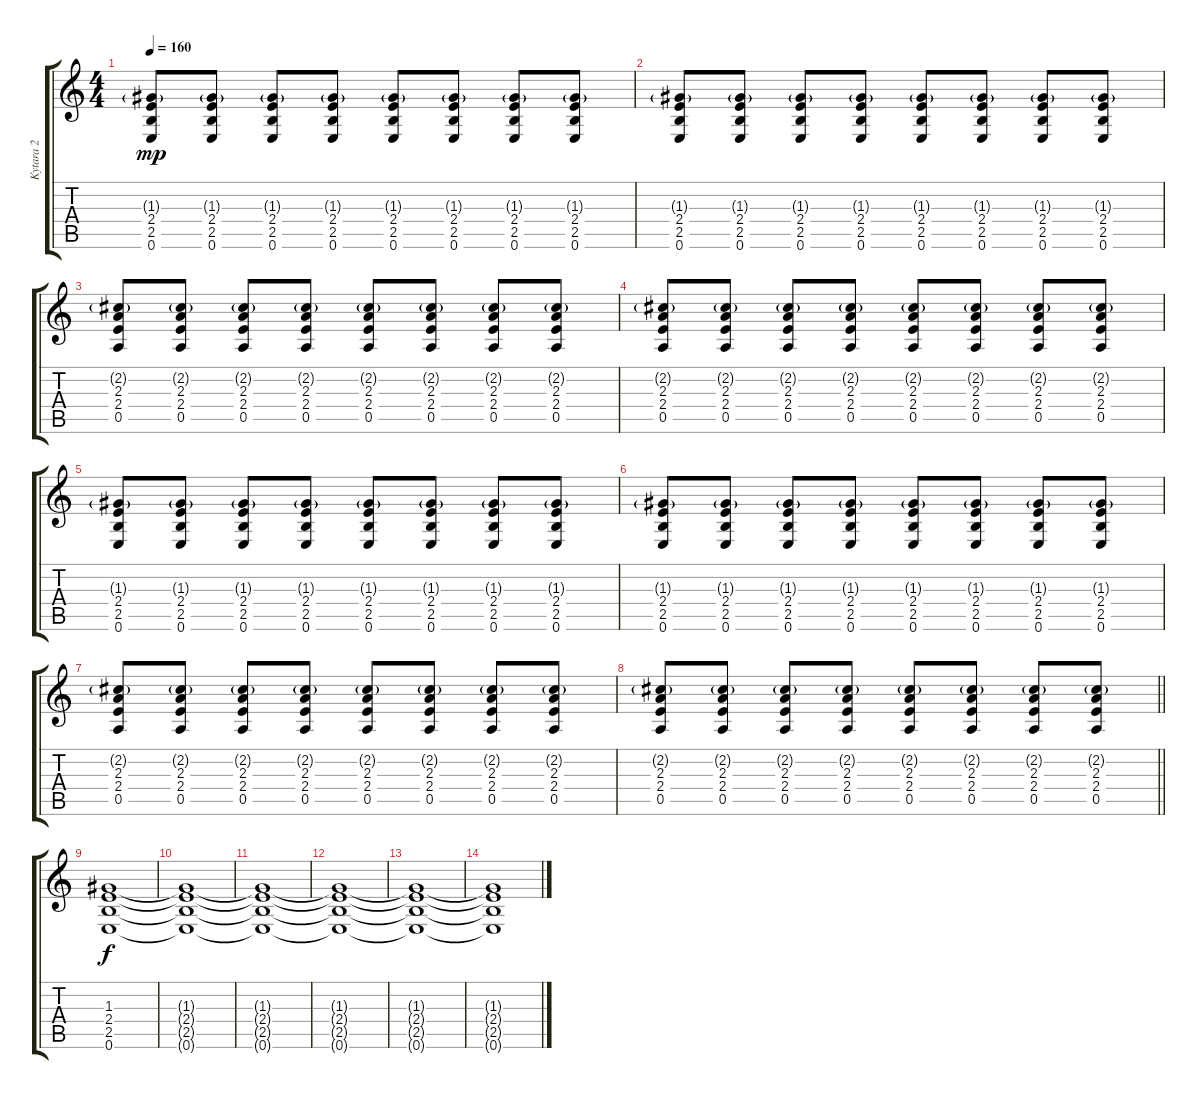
\track ("Kytara 2" "Kytara 2") {instrument overdrivenguitar}
\staff {score tabs}
\tuning (E4 B3 G3 D3 A2 E2) {hide}
\ts (4 4)
\tempo 160
\clef g2
\ks c
(1.3{g} 2.4 2.5 0.6).8{dy mp} (1.3{g} 2.4 2.5 0.6).8 (1.3{g} 2.4 2.5 0.6).8 (1.3{g} 2.4 2.5 0.6).8 (1.3{g} 2.4 2.5 0.6).8 (1.3{g} 2.4 2.5 0.6).8 (1.3{g} 2.4 2.5 0.6).8 (1.3{g} 2.4 2.5 0.6).8 |
(1.3{g} 2.4 2.5 0.6).8 (1.3{g} 2.4 2.5 0.6).8 (1.3{g} 2.4 2.5 0.6).8 (1.3{g} 2.4 2.5 0.6).8 (1.3{g} 2.4 2.5 0.6).8 (1.3{g} 2.4 2.5 0.6).8 (1.3{g} 2.4 2.5 0.6).8 (1.3{g} 2.4 2.5 0.6).8 |
(2.2{g} 2.3 2.4 0.5).8 (2.2{g} 2.3 2.4 0.5).8 (2.2{g} 2.3 2.4 0.5).8 (2.2{g} 2.3 2.4 0.5).8 (2.2{g} 2.3 2.4 0.5).8 (2.2{g} 2.3 2.4 0.5).8 (2.2{g} 2.3 2.4 0.5).8 (2.2{g} 2.3 2.4 0.5).8 |
(2.2{g} 2.3 2.4 0.5).8 (2.2{g} 2.3 2.4 0.5).8 (2.2{g} 2.3 2.4 0.5).8 (2.2{g} 2.3 2.4 0.5).8 (2.2{g} 2.3 2.4 0.5).8 (2.2{g} 2.3 2.4 0.5).8 (2.2{g} 2.3 2.4 0.5).8 (2.2{g} 2.3 2.4 0.5).8 |
(1.3{g} 2.4 2.5 0.6).8 (1.3{g} 2.4 2.5 0.6).8 (1.3{g} 2.4 2.5 0.6).8 (1.3{g} 2.4 2.5 0.6).8 (1.3{g} 2.4 2.5 0.6).8 (1.3{g} 2.4 2.5 0.6).8 (1.3{g} 2.4 2.5 0.6).8 (1.3{g} 2.4 2.5 0.6).8 |
(1.3{g} 2.4 2.5 0.6).8 (1.3{g} 2.4 2.5 0.6).8 (1.3{g} 2.4 2.5 0.6).8 (1.3{g} 2.4 2.5 0.6).8 (1.3{g} 2.4 2.5 0.6).8 (1.3{g} 2.4 2.5 0.6).8 (1.3{g} 2.4 2.5 0.6).8 (1.3{g} 2.4 2.5 0.6).8 |
(2.2{g} 2.3 2.4 0.5).8 (2.2{g} 2.3 2.4 0.5).8 (2.2{g} 2.3 2.4 0.5).8 (2.2{g} 2.3 2.4 0.5).8 (2.2{g} 2.3 2.4 0.5).8 (2.2{g} 2.3 2.4 0.5).8 (2.2{g} 2.3 2.4 0.5).8 (2.2{g} 2.3 2.4 0.5).8 |
\barLineRight lightlight
(2.2{g} 2.3 2.4 0.5).8 (2.2{g} 2.3 2.4 0.5).8 (2.2{g} 2.3 2.4 0.5).8 (2.2{g} 2.3 2.4 0.5).8 (2.2{g} 2.3 2.4 0.5).8 (2.2{g} 2.3 2.4 0.5).8 (2.2{g} 2.3 2.4 0.5).8 (2.2{g} 2.3 2.4 0.5).8 |
\section ("" "")
(1.3 2.4 2.5 0.6).1{dy f volume 0} |
(1.3{t} 2.4{t} 2.5{t} 0.6{t}).1 |
(1.3{t} 2.4{t} 2.5{t} 0.6{t}).1 |
(1.3{t} 2.4{t} 2.5{t} 0.6{t}).1 |
(1.3{t} 2.4{t} 2.5{t} 0.6{t}).1 |
(1.3{t} 2.4{t} 2.5{t} 0.6{t}).1
